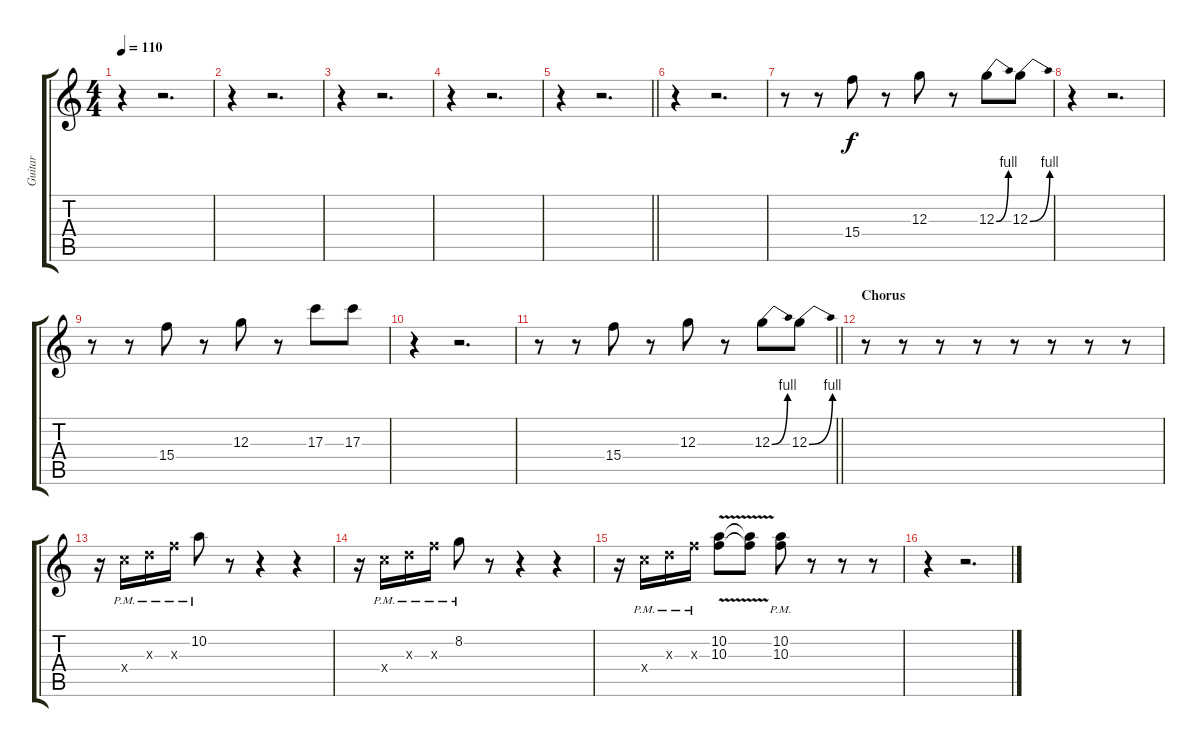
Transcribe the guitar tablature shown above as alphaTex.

\track ("Guitar" "Guitar") {instrument overdrivenguitar}
\staff {score tabs}
\tuning (E4 B3 G3 D3 A2 E2) {hide}
\ts (4 4)
\tempo 110
\clef g2
\ks c
r.4{dy f} r.2{d} |
r.4 r.2{d} |
r.4 r.2{d} |
r.4 r.2{d} |
\barLineRight lightlight
r.4 r.2{d} |
r.4 r.2{d} |
r.8 r.8 15.4.8 r.8 12.3.8 r.8 12.3{be (bend 0 0 60 4)}.8 12.3{be (bend 0 0 60 4)}.8 |
r.4 r.2{d} |
r.8 r.8 15.4.8 r.8 12.3.8 r.8 17.3.8 17.3.8 |
r.4 r.2{d} |
\barLineRight lightlight
r.8 r.8 15.4.8 r.8 12.3.8 r.8 12.3{be (bend 0 0 60 4)}.8 12.3{be (bend 0 0 60 4)}.8 |
\section ("" "Chorus")
r.8 r.8 r.8 r.8 r.8 r.8 r.8 r.8 |
r.16 10.4{pm x}.16 7.3{pm x}.16 10.3{pm x}.16 10.2{pm}.8 r.8 r.4 r.4 |
r.16 10.4{pm x}.16 7.3{pm x}.16 10.3{pm x}.16 8.2{pm}.8 r.8 r.4 r.4 |
r.16 10.4{pm x}.16 7.3{pm x}.16 10.3{pm x}.16 (10.2 10.3{v}).8 (10.2{t} 10.3{v t}).8 (10.2{pm} 10.3{pm}).8 r.8 r.8 r.8 |
r.4 r.2{d}
